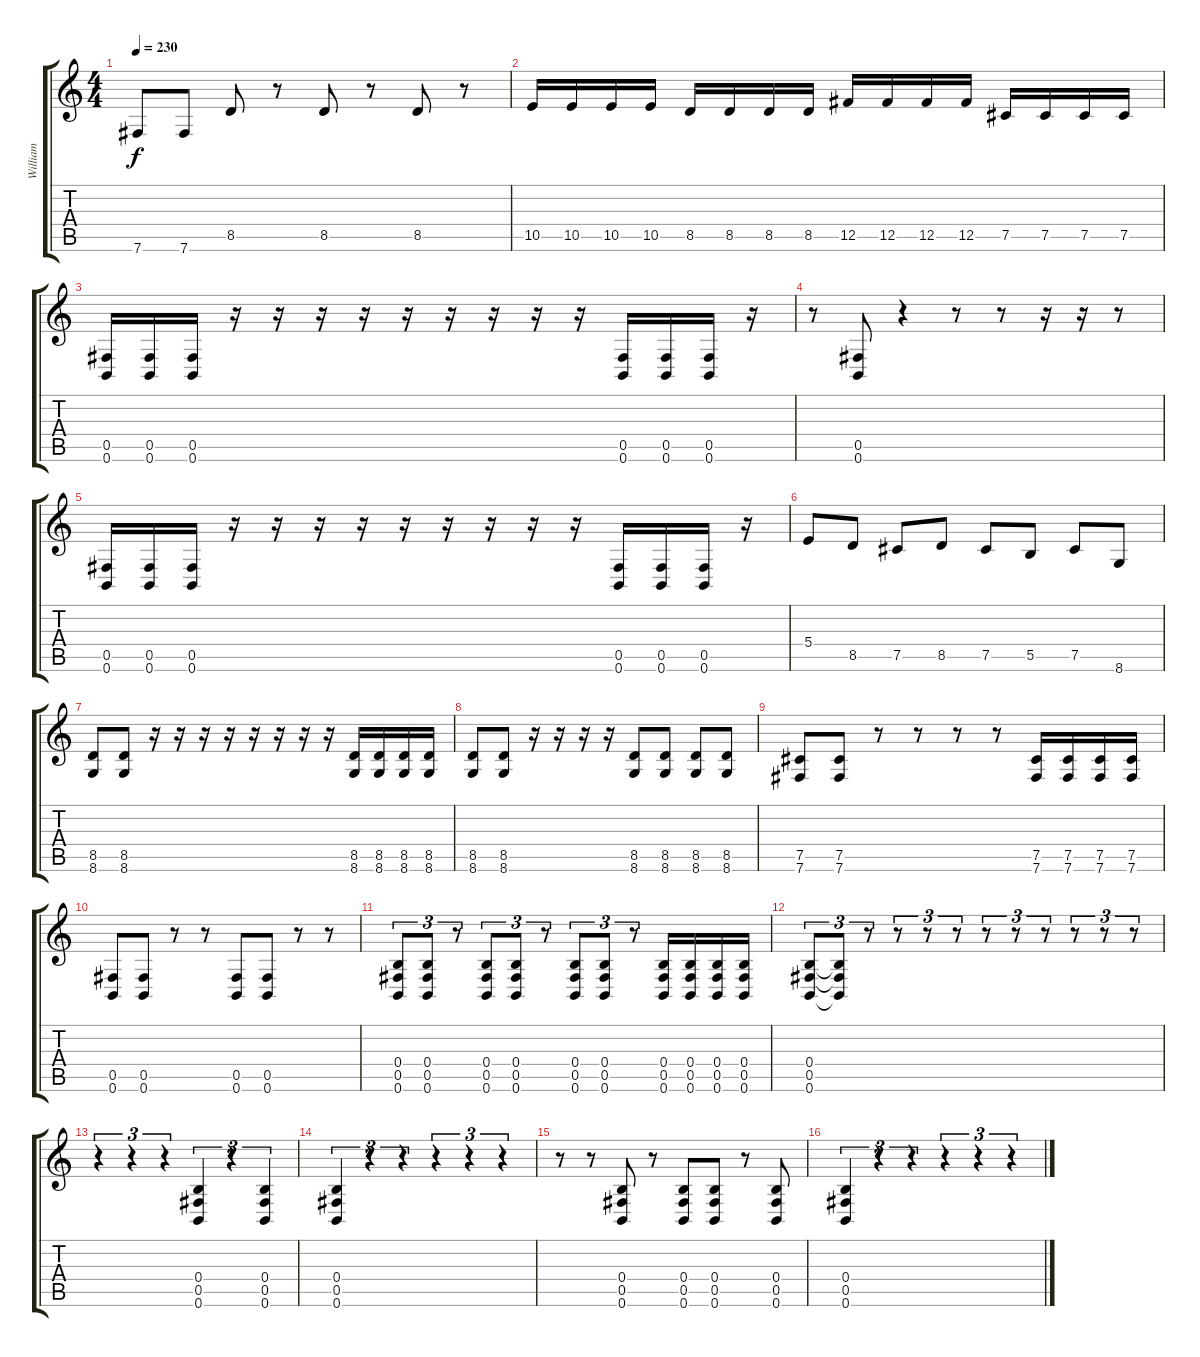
\track ("William" "William") {instrument distortionguitar}
\staff {score tabs}
\tuning (Db4 Ab3 E3 B2 Gb2 B1) {hide}
\ts (4 4)
\tempo 230
\clef g2
\ks c
7.6{t}.8{dy f} 7.6.8 8.5.8 r.8 8.5.8 r.8 8.5.8 r.8 |
10.5.16 10.5.16 10.5.16 10.5.16 8.5.16 8.5.16 8.5.16 8.5.16 12.5.16 12.5.16 12.5.16 12.5.16 7.5.16 7.5.16 7.5.16 7.5.16 |
(0.5 0.6).16 (0.5 0.6).16 (0.5 0.6).16 r.16 r.16 r.16 r.16 r.16 r.16 r.16 r.16 r.16 (0.5 0.6).16 (0.5 0.6).16 (0.5 0.6).16 r.16 |
r.8 (0.5 0.6).8 r.4 r.8 r.8 r.16 r.16 r.8 |
(0.5 0.6).16 (0.5 0.6).16 (0.5 0.6).16 r.16 r.16 r.16 r.16 r.16 r.16 r.16 r.16 r.16 (0.5 0.6).16 (0.5 0.6).16 (0.5 0.6).16 r.16 |
5.4.8 8.5.8 7.5.8 8.5.8 7.5.8 5.5.8 7.5.8 8.6.8 |
(8.5 8.6).8 (8.5 8.6).8 r.16 r.16 r.16 r.16 r.16 r.16 r.16 r.16 (8.5 8.6).16 (8.5 8.6).16 (8.5 8.6).16 (8.5 8.6).16 |
(8.5 8.6).8 (8.5 8.6).8 r.16 r.16 r.16 r.16 (8.5 8.6).8 (8.5 8.6).8 (8.5 8.6).8 (8.5 8.6).8 |
(7.5 7.6).8 (7.5 7.6).8 r.8 r.8 r.8 r.8 (7.5 7.6).16 (7.5 7.6).16 (7.5 7.6).16 (7.5 7.6).16 |
(0.5 0.6).8 (0.5 0.6).8 r.8 r.8 (0.5 0.6).8 (0.5 0.6).8 r.8 r.8 |
(0.4 0.5 0.6).8{tu (3 2)} (0.4 0.5 0.6).8{tu (3 2)} r.8{tu (3 2)} (0.4 0.5 0.6).8{tu (3 2)} (0.4 0.5 0.6).8{tu (3 2)} r.8{tu (3 2)} (0.4 0.5 0.6).8{tu (3 2)} (0.4 0.5 0.6).8{tu (3 2)} r.8{tu (3 2)} (0.4 0.5 0.6).16 (0.4 0.5 0.6).16 (0.4 0.5 0.6).16 (0.4 0.5 0.6).16 |
(0.4 0.5 0.6).8{tu (3 2)} (0.4{t} 0.5{t} 0.6{t}).8{tu (3 2)} r.8{tu (3 2)} r.8{tu (3 2)} r.8{tu (3 2)} r.8{tu (3 2)} r.8{tu (3 2)} r.8{tu (3 2)} r.8{tu (3 2)} r.8{tu (3 2)} r.8{tu (3 2)} r.8{tu (3 2)} |
r.4{tu (3 2)} r.4{tu (3 2)} r.4{tu (3 2)} (0.4 0.5 0.6).4{tu (3 2)} r.4{tu (3 2)} (0.4 0.5 0.6).4{tu (3 2)} |
(0.4 0.5 0.6).4{tu (3 2)} r.4{tu (3 2)} r.4{tu (3 2)} r.4{tu (3 2)} r.4{tu (3 2)} r.4{tu (3 2)} |
r.8 r.8 (0.4 0.5 0.6).8 r.8 (0.4 0.5 0.6).8 (0.4 0.5 0.6).8 r.8 (0.4 0.5 0.6).8 |
(0.4 0.5 0.6).4{tu (3 2)} r.4{tu (3 2)} r.4{tu (3 2)} r.4{tu (3 2)} r.4{tu (3 2)} r.4{tu (3 2)}
